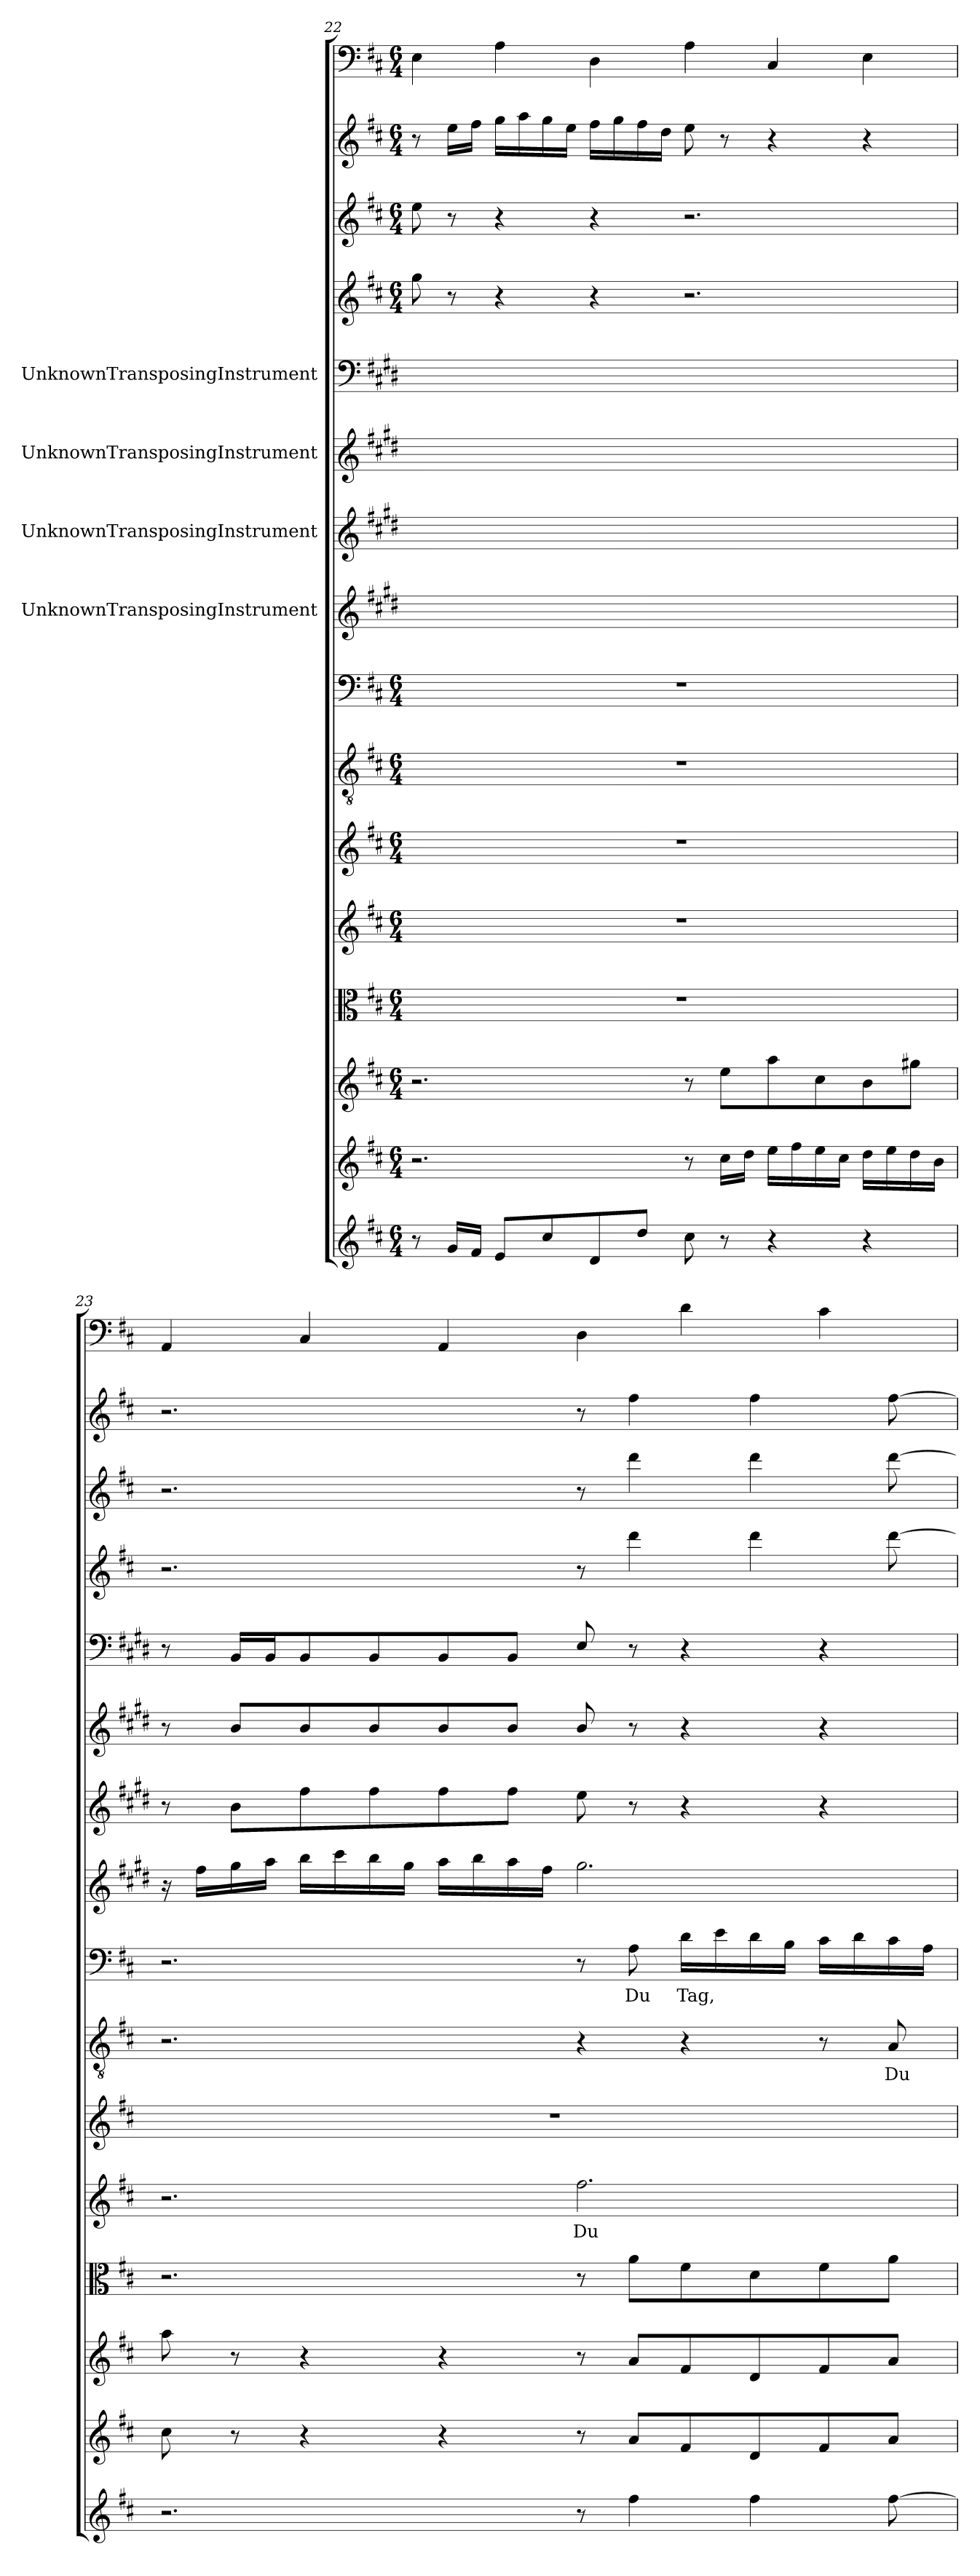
**kern	**kern	**kern	**kern	**kern	**text	**kern	**kern	**text	**kern	**text	**kern	**kern	**kern	**kern	**kern	**kern	**kern	**kern
*part16	*part15	*part14	*part13	*part12	*part12	*part11	*part10	*part10	*part9	*part9	*part8	*part7	*part6	*part5	*part4	*part3	*part2	*part1
*staff16	*staff15	*staff14	*staff13	*staff12	*staff12	*staff11	*staff10	*staff10	*staff9	*staff9	*staff8	*staff7	*staff6	*staff5	*staff4	*staff3	*staff2	*staff1
*	*	*	*	*	*	*	*	*	*	*	*I"UnknownTransposingInstrument	*I"UnknownTransposingInstrument	*I"UnknownTransposingInstrument	*I"UnknownTransposingInstrument	*	*	*	*
*clefG2	*clefG2	*clefG2	*clefC3	*clefG2	*	*clefG2	*clefGv2	*	*clefF4	*	*clefG2	*clefG2	*clefG2	*clefF4	*clefG2	*clefG2	*clefG2	*clefF4
*	*	*	*	*	*	*	*	*	*	*	*ITrd1c2	*ITrd1c2	*ITrd1c2	*ITrd1c2	*	*	*	*
*k[f#c#]	*k[f#c#]	*k[f#c#]	*k[f#c#]	*k[f#c#]	*	*k[f#c#]	*k[f#c#]	*	*k[f#c#]	*	*k[f#c#]	*k[f#c#]	*k[f#c#]	*k[f#c#]	*k[f#c#]	*k[f#c#]	*k[f#c#]	*k[f#c#]
*D:	*D:	*D:	*D:	*D:	*	*D:	*D:	*	*D:	*	*	*	*	*	*D:	*D:	*D:	*D:
*M6/4	*M6/4	*M6/4	*M6/4	*M6/4	*	*M6/4	*M6/4	*	*M6/4	*	*	*	*	*	*M6/4	*M6/4	*M6/4	*M6/4
=22	=22	=22	=22	=22	=22	=22	=22	=22	=22	=22	=22	=22	=22	=22	=22	=22	=22	=22
8r	2.r	2.r	1.r	1.r	.	1.r	1.r	.	1.r	.	1.r	1.r	1.r	1.r	8gg\	8ee\	8r	4E\
16g/LL	.	.	.	.	.	.	.	.	.	.	.	.	.	.	8r	8r	16ee\LL	.
16f#/JJ	.	.	.	.	.	.	.	.	.	.	.	.	.	.	.	.	16ff#\JJ	.
8e/L	.	.	.	.	.	.	.	.	.	.	.	.	.	.	4r	4r	16gg\LL	4A\
.	.	.	.	.	.	.	.	.	.	.	.	.	.	.	.	.	16aa\	.
8cc#/	.	.	.	.	.	.	.	.	.	.	.	.	.	.	.	.	16gg\	.
.	.	.	.	.	.	.	.	.	.	.	.	.	.	.	.	.	16ee\JJ	.
8d/	.	.	.	.	.	.	.	.	.	.	.	.	.	.	4r	4r	16ff#\LL	4D\
.	.	.	.	.	.	.	.	.	.	.	.	.	.	.	.	.	16gg\	.
8dd/J	.	.	.	.	.	.	.	.	.	.	.	.	.	.	.	.	16ff#\	.
.	.	.	.	.	.	.	.	.	.	.	.	.	.	.	.	.	16dd\JJ	.
8cc#\	8r	8r	.	.	.	.	.	.	.	.	.	.	.	.	2.r	2.r	8ee\	4A\
8r	16cc#\LL	8ee\L	.	.	.	.	.	.	.	.	.	.	.	.	.	.	8r	.
.	16dd\JJ	.	.	.	.	.	.	.	.	.	.	.	.	.	.	.	.	.
4r	16ee\LL	8aa\	.	.	.	.	.	.	.	.	.	.	.	.	.	.	4r	4C#/
.	16ff#\	.	.	.	.	.	.	.	.	.	.	.	.	.	.	.	.	.
.	16ee\	8cc#\	.	.	.	.	.	.	.	.	.	.	.	.	.	.	.	.
.	16cc#\JJ	.	.	.	.	.	.	.	.	.	.	.	.	.	.	.	.	.
4r	16dd\LL	8b\	.	.	.	.	.	.	.	.	.	.	.	.	.	.	4r	4E\
.	16ee\	.	.	.	.	.	.	.	.	.	.	.	.	.	.	.	.	.
.	16dd\	8gg#X\J	.	.	.	.	.	.	.	.	.	.	.	.	.	.	.	.
.	16b\JJ	.	.	.	.	.	.	.	.	.	.	.	.	.	.	.	.	.
=23	=23	=23	=23	=23	=23	=23	=23	=23	=23	=23	=23	=23	=23	=23	=23	=23	=23	=23
2.r	8cc#\	8aa\	2.r	2.r	.	1.r	2.r	.	2.r	.	16r	8r	8r	8r	2.r	2.r	2.r	4AA/
.	.	.	.	.	.	.	.	.	.	.	16ee\LL	.	.	.	.	.	.	.
.	8r	8r	.	.	.	.	.	.	.	.	16ff#\	8a\L	8a/L	16AA/LL	.	.	.	.
.	.	.	.	.	.	.	.	.	.	.	16gg\JJ	.	.	16AA/J	.	.	.	.
.	4r	4r	.	.	.	.	.	.	.	.	16aa\LL	8ee\	8a/	8AA/	.	.	.	4C#/
.	.	.	.	.	.	.	.	.	.	.	16bb\	.	.	.	.	.	.	.
.	.	.	.	.	.	.	.	.	.	.	16aa\	8ee\	8a/	8AA/	.	.	.	.
.	.	.	.	.	.	.	.	.	.	.	16ff#\JJ	.	.	.	.	.	.	.
.	4r	4r	.	.	.	.	.	.	.	.	16gg\LL	8ee\	8a/	8AA/	.	.	.	4AA/
.	.	.	.	.	.	.	.	.	.	.	16aa\	.	.	.	.	.	.	.
.	.	.	.	.	.	.	.	.	.	.	16gg\	8ee\J	8a/J	8AA/J	.	.	.	.
.	.	.	.	.	.	.	.	.	.	.	16ee\JJ	.	.	.	.	.	.	.
8r	8r	8r	8r	2.ff#\	Du	.	4r	.	8r	.	2.ff#\	8dd\	8a/	8D/	8r	8r	8r	4D\
4ff#\	8a/L	8a/L	8a\L	.	.	.	.	.	8A\	Du	.	8r	8r	8r	4ddd\	4ddd\	4ff#\	.
.	8f#/	8f#/	8f#\	.	.	.	4r	.	16d\LL	Tag,	.	4r	4r	4r	.	.	.	4d\
.	.	.	.	.	.	.	.	.	16e\	.	.	.	.	.	.	.	.	.
4ff#\	8d/	8d/	8d\	.	.	.	.	.	16d\	.	.	.	.	.	4ddd\	4ddd\	4ff#\	.
.	.	.	.	.	.	.	.	.	16B\JJ	.	.	.	.	.	.	.	.	.
.	8f#/	8f#/	8f#\	.	.	.	8r	.	16c#\LL	.	.	4r	4r	4r	.	.	.	4c#\
.	.	.	.	.	.	.	.	.	16d\	.	.	.	.	.	.	.	.	.
[8ff#\	8a/J	8a/J	8a\J	.	.	.	8A/	Du	16c#\	.	.	.	.	.	[8ddd\	[8ddd\	[8ff#\	.
.	.	.	.	.	.	.	.	.	16A\JJ	.	.	.	.	.	.	.	.	.
=	=	=	=	=	=	=	=	=	=	=	=	=	=	=	=	=	=	=
*-	*-	*-	*-	*-	*-	*-	*-	*-	*-	*-	*-	*-	*-	*-	*-	*-	*-	*-
